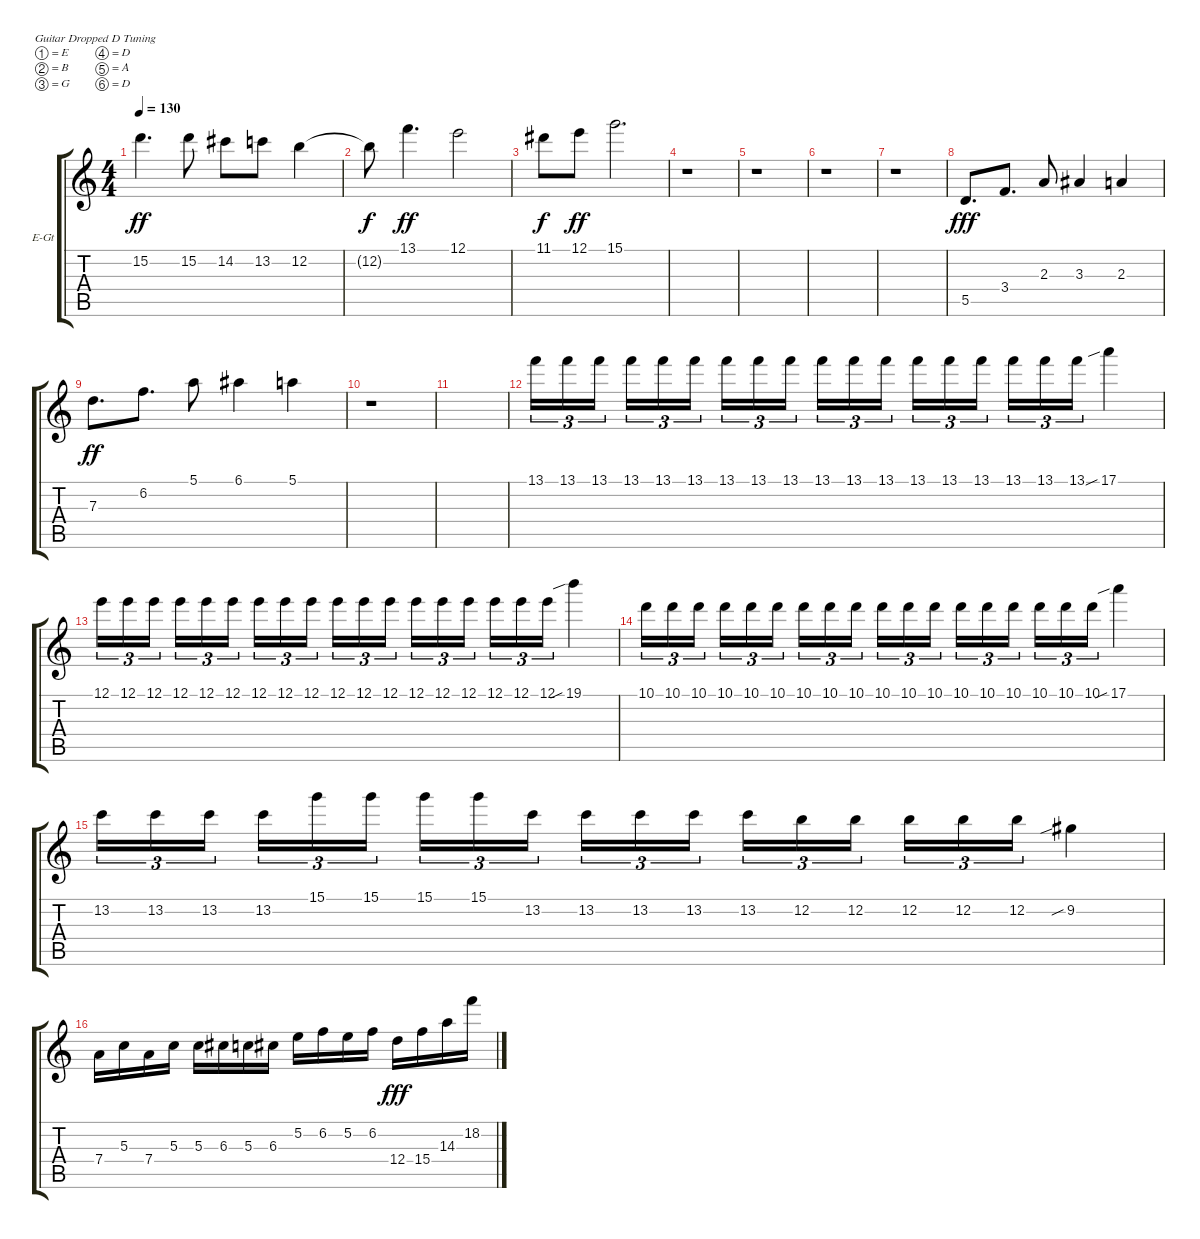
\bracketExtendMode groupsimilarinstruments
\firstSystemTrackNameOrientation horizontal
\otherSystemsTrackNameOrientation horizontal
\track ("Guitar (Zacky)" "E-Gt") {instrument overdrivenguitar}
\staff {score tabs}
\tuning (E4 B3 G3 D3 A2 D2)
\ts (4 4)
\tempo 130
\clef g2
\ks c
15.2.4{d dy ff} 15.2.8 14.2.8 13.2.8 12.2.4 |
12.2{t}.8{dy f} 13.1.4{d dy ff} 12.1.2 |
11.1.8{dy f} 12.1.8{dy ff} 15.1.2{d} |
r.1 |
r.1 |
r.1 |
r.1 |
5.5.8{d dy fff} 3.4.8{d} 2.3.8 3.3.4 2.3.4 |
7.3.8{d dy ff} 6.2.8{d} 5.1.8 6.1.4 5.1.4 |
r.1 |
|
13.1.16{tu (3 2)} 13.1.16{tu (3 2)} 13.1.16{tu (3 2)} 13.1.16{tu (3 2)} 13.1.16{tu (3 2)} 13.1.16{tu (3 2)} 13.1.16{tu (3 2)} 13.1.16{tu (3 2)} 13.1.16{tu (3 2)} 13.1.16{tu (3 2)} 13.1.16{tu (3 2)} 13.1.16{tu (3 2)} 13.1.16{tu (3 2)} 13.1.16{tu (3 2)} 13.1.16{tu (3 2)} 13.1.16{tu (3 2)} 13.1.16{tu (3 2)} 13.1.16{tu (3 2)} 17.1{sib}.4 |
12.1.16{tu (3 2)} 12.1.16{tu (3 2)} 12.1.16{tu (3 2)} 12.1.16{tu (3 2)} 12.1.16{tu (3 2)} 12.1.16{tu (3 2)} 12.1.16{tu (3 2)} 12.1.16{tu (3 2)} 12.1.16{tu (3 2)} 12.1.16{tu (3 2)} 12.1.16{tu (3 2)} 12.1.16{tu (3 2)} 12.1.16{tu (3 2)} 12.1.16{tu (3 2)} 12.1.16{tu (3 2)} 12.1.16{tu (3 2)} 12.1.16{tu (3 2)} 12.1.16{tu (3 2)} 19.1{sib}.4 |
10.1.16{tu (3 2)} 10.1.16{tu (3 2)} 10.1.16{tu (3 2)} 10.1.16{tu (3 2)} 10.1.16{tu (3 2)} 10.1.16{tu (3 2)} 10.1.16{tu (3 2)} 10.1.16{tu (3 2)} 10.1.16{tu (3 2)} 10.1.16{tu (3 2)} 10.1.16{tu (3 2)} 10.1.16{tu (3 2)} 10.1.16{tu (3 2)} 10.1.16{tu (3 2)} 10.1.16{tu (3 2)} 10.1.16{tu (3 2)} 10.1.16{tu (3 2)} 10.1.16{tu (3 2)} 17.1{sib}.4 |
13.2.16{tu (3 2)} 13.2.16{tu (3 2)} 13.2.16{tu (3 2)} 13.2.16{tu (3 2)} 15.1.16{tu (3 2)} 15.1.16{tu (3 2)} 15.1.16{tu (3 2)} 15.1.16{tu (3 2)} 13.2.16{tu (3 2)} 13.2.16{tu (3 2)} 13.2.16{tu (3 2)} 13.2.16{tu (3 2)} 13.2.16{tu (3 2)} 12.2.16{tu (3 2)} 12.2.16{tu (3 2)} 12.2.16{tu (3 2)} 12.2.16{tu (3 2)} 12.2.16{tu (3 2)} 9.2{sib}.4 |
7.4.16 5.3.16 7.4.16 5.3.16 5.3.16 6.3.16 5.3.16 6.3.16 5.2.16 6.2.16 5.2.16 6.2.16 12.4.16{dy fff} 15.4.16 14.3.16 18.2.16
